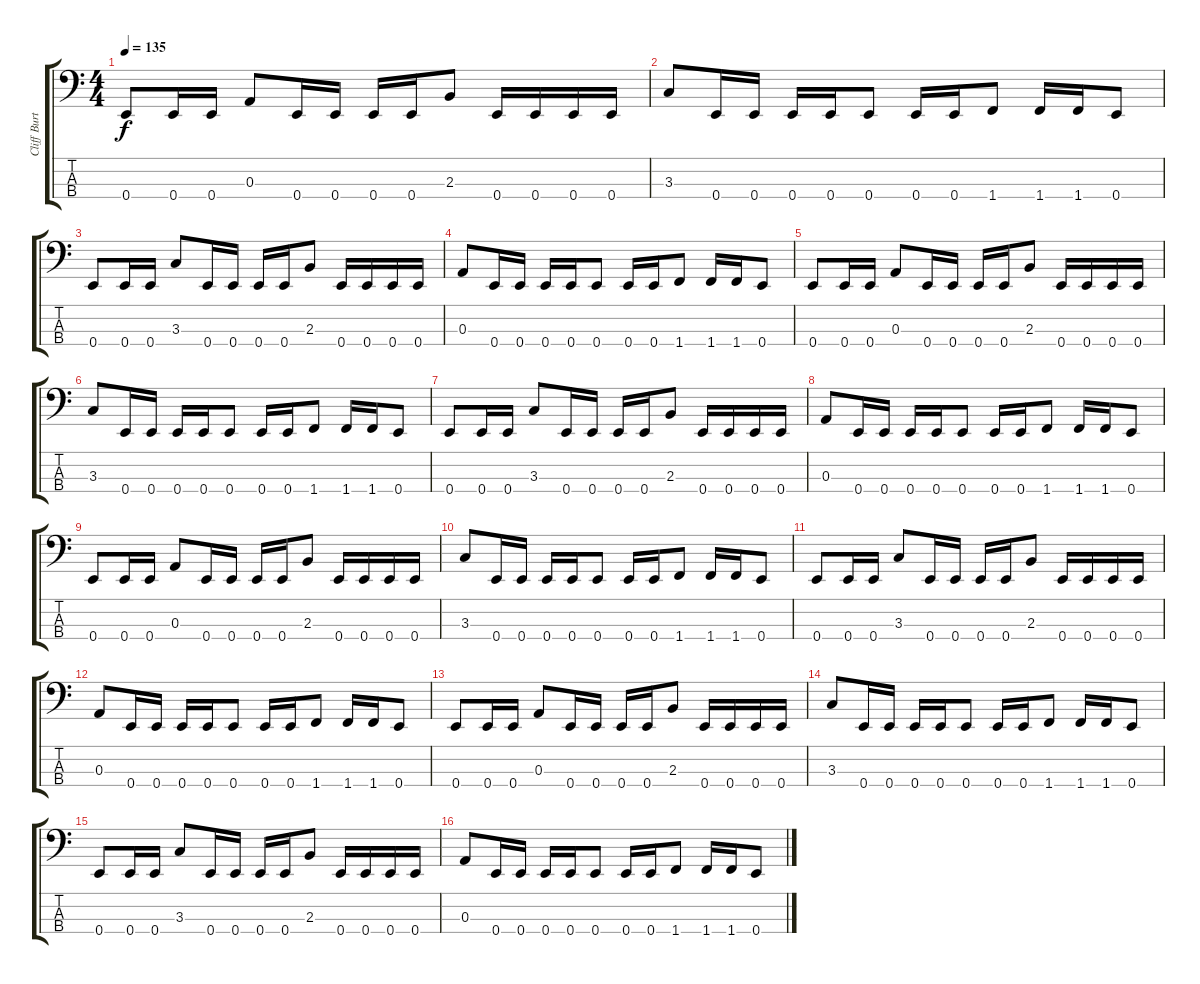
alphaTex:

\track ("Cliff Burton (Bass)" "Cliff Burt") {instrument acousticguitarsteel}
\staff {score tabs}
\tuning (G2 D2 A1 E1) {hide}
\ts (4 4)
\tempo 135
\clef f4
\ks c
0.4.8{dy f} 0.4.16 0.4.16 0.3.8 0.4.16 0.4.16 0.4.16 0.4.16 2.3.8 0.4.16 0.4.16 0.4.16 0.4.16 |
3.3.8 0.4.16 0.4.16 0.4.16 0.4.16 0.4.8 0.4.16 0.4.16 1.4.8 1.4.16 1.4.16 0.4.8 |
0.4.8 0.4.16 0.4.16 3.3.8 0.4.16 0.4.16 0.4.16 0.4.16 2.3.8 0.4.16 0.4.16 0.4.16 0.4.16 |
0.3.8 0.4.16 0.4.16 0.4.16 0.4.16 0.4.8 0.4.16 0.4.16 1.4.8 1.4.16 1.4.16 0.4.8 |
0.4.8 0.4.16 0.4.16 0.3.8 0.4.16 0.4.16 0.4.16 0.4.16 2.3.8 0.4.16 0.4.16 0.4.16 0.4.16 |
3.3.8 0.4.16 0.4.16 0.4.16 0.4.16 0.4.8 0.4.16 0.4.16 1.4.8 1.4.16 1.4.16 0.4.8 |
0.4.8 0.4.16 0.4.16 3.3.8 0.4.16 0.4.16 0.4.16 0.4.16 2.3.8 0.4.16 0.4.16 0.4.16 0.4.16 |
0.3.8 0.4.16 0.4.16 0.4.16 0.4.16 0.4.8 0.4.16 0.4.16 1.4.8 1.4.16 1.4.16 0.4.8 |
0.4.8 0.4.16 0.4.16 0.3.8 0.4.16 0.4.16 0.4.16 0.4.16 2.3.8 0.4.16 0.4.16 0.4.16 0.4.16 |
3.3.8 0.4.16 0.4.16 0.4.16 0.4.16 0.4.8 0.4.16 0.4.16 1.4.8 1.4.16 1.4.16 0.4.8 |
0.4.8{volume 13} 0.4.16 0.4.16 3.3.8 0.4.16 0.4.16 0.4.16 0.4.16 2.3.8 0.4.16 0.4.16 0.4.16 0.4.16 |
0.3.8 0.4.16 0.4.16 0.4.16 0.4.16 0.4.8 0.4.16 0.4.16 1.4.8 1.4.16 1.4.16 0.4.8 |
0.4.8{volume 10} 0.4.16 0.4.16 0.3.8 0.4.16 0.4.16 0.4.16 0.4.16 2.3.8 0.4.16 0.4.16 0.4.16 0.4.16 |
3.3.8 0.4.16 0.4.16 0.4.16 0.4.16 0.4.8 0.4.16 0.4.16 1.4.8 1.4.16 1.4.16 0.4.8 |
0.4.8{volume 8} 0.4.16 0.4.16 3.3.8 0.4.16 0.4.16 0.4.16 0.4.16 2.3.8 0.4.16 0.4.16 0.4.16 0.4.16 |
0.3.8 0.4.16 0.4.16 0.4.16 0.4.16 0.4.8 0.4.16 0.4.16 1.4.8 1.4.16 1.4.16 0.4.8
